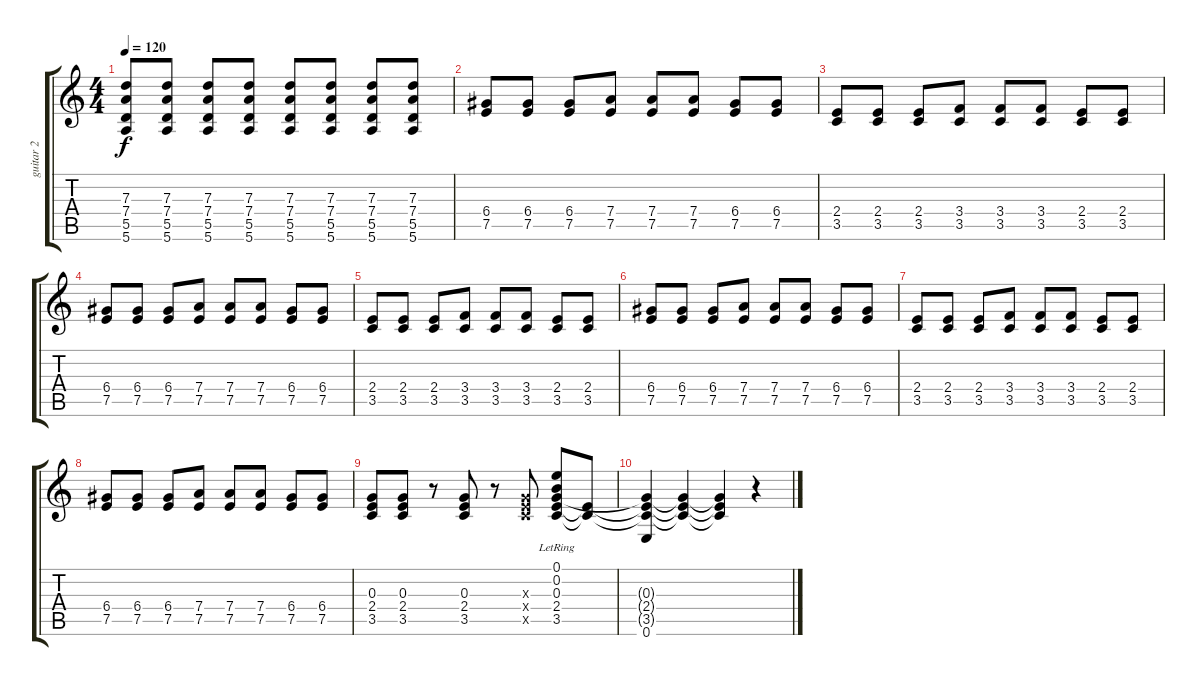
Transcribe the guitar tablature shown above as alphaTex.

\track ("guitar 2" "guitar 2") {instrument distortionguitar}
\staff {score tabs}
\tuning (E4 B3 G3 D3 A2 E2) {hide}
\ts (4 4)
\tempo 120
\clef g2
\ks c
(7.3 7.4 5.5 5.6).8{dy f} (7.3 7.4 5.5 5.6).8 (7.3 7.4 5.5 5.6).8 (7.3 7.4 5.5 5.6).8 (7.3 7.4 5.5 5.6).8 (7.3 7.4 5.5 5.6).8 (7.3 7.4 5.5 5.6).8 (7.3 7.4 5.5 5.6).8 |
(6.4 7.5).8 (6.4 7.5).8 (6.4 7.5).8 (7.4 7.5).8 (7.4 7.5).8 (7.4 7.5).8 (6.4 7.5).8 (6.4 7.5).8 |
(2.4 3.5).8 (2.4 3.5).8 (2.4 3.5).8 (3.4 3.5).8 (3.4 3.5).8 (3.4 3.5).8 (2.4 3.5).8 (2.4 3.5).8 |
(6.4 7.5).8 (6.4 7.5).8 (6.4 7.5).8 (7.4 7.5).8 (7.4 7.5).8 (7.4 7.5).8 (6.4 7.5).8 (6.4 7.5).8 |
(2.4 3.5).8 (2.4 3.5).8 (2.4 3.5).8 (3.4 3.5).8 (3.4 3.5).8 (3.4 3.5).8 (2.4 3.5).8 (2.4 3.5).8 |
(6.4 7.5).8 (6.4 7.5).8 (6.4 7.5).8 (7.4 7.5).8 (7.4 7.5).8 (7.4 7.5).8 (6.4 7.5).8 (6.4 7.5).8 |
(2.4 3.5).8 (2.4 3.5).8 (2.4 3.5).8 (3.4 3.5).8 (3.4 3.5).8 (3.4 3.5).8 (2.4 3.5).8 (2.4 3.5).8 |
(6.4 7.5).8 (6.4 7.5).8 (6.4 7.5).8 (7.4 7.5).8 (7.4 7.5).8 (7.4 7.5).8 (6.4 7.5).8 (6.4 7.5).8 |
(0.3 2.4 3.5).8 (0.3 2.4 3.5).8 r.8 (0.3 2.4 3.5).8 r.8 (0.3{x} 2.4{x} 3.5{x}).8 (0.1{lr} 0.2 0.3 2.4 3.5).8 (2.4{t} 3.5{t}).8 |
(0.3{t} 2.4{t} 3.5{t} 0.6).4 (0.3{t} 2.4{t} 3.5{t}).4 (0.3{t} 2.4{t} 3.5{t}).4 r.4
